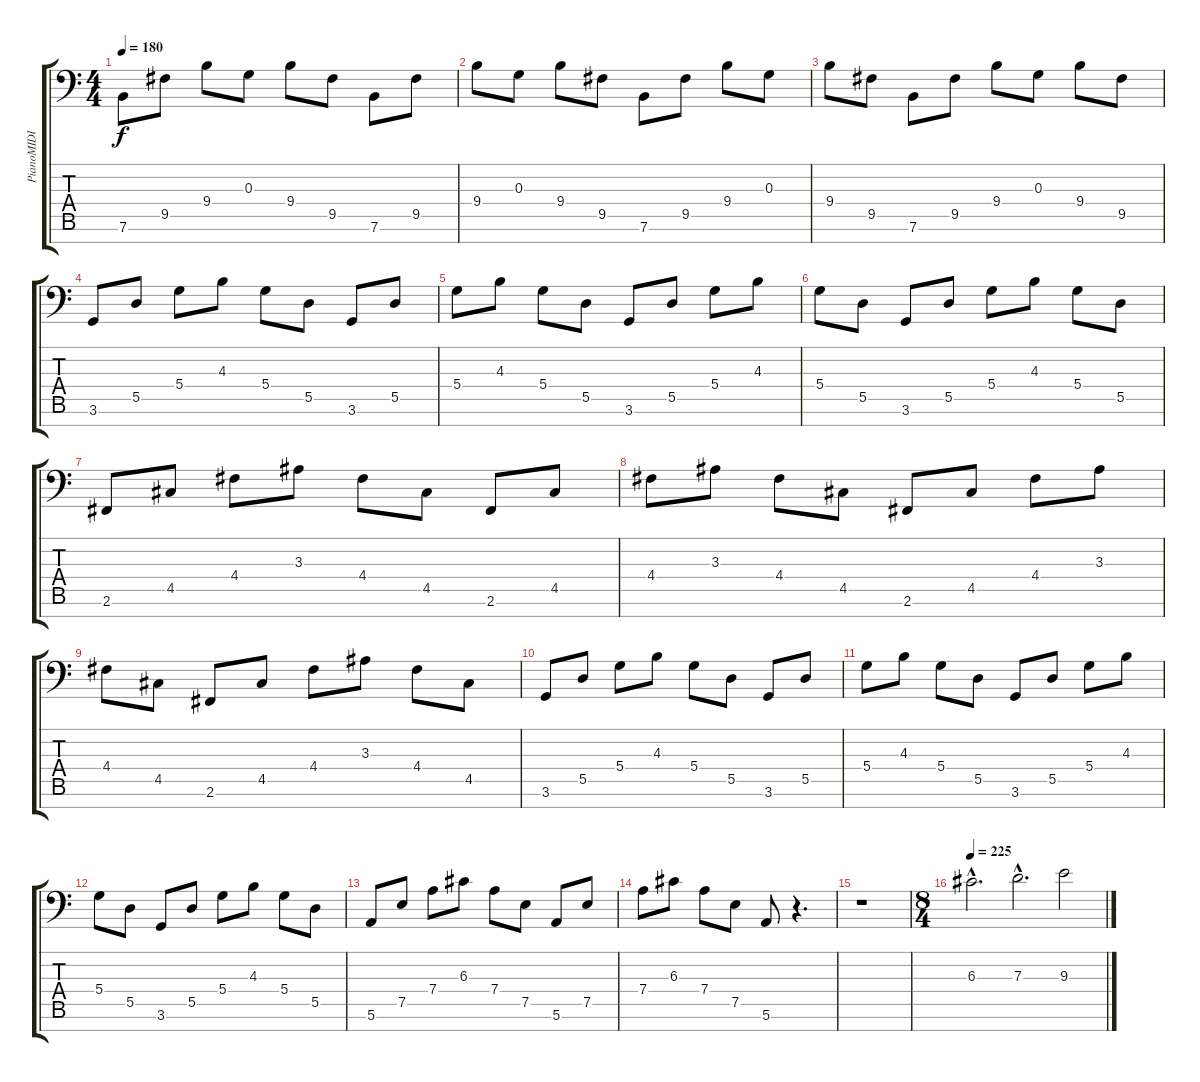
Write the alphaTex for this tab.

\track ("PianoMIDI" "PianoMIDI") {instrument acousticgrandpiano}
\staff {score tabs}
\tuning (E4 B3 G3 D3 A2 E2 C-1) {hide}
\ts (4 4)
\tempo 180
\clef f4
\ks c
7.6.8{dy f} 9.5.8 9.4.8 0.3.8 9.4.8 9.5.8 7.6.8 9.5.8 |
9.4.8 0.3.8 9.4.8 9.5.8 7.6.8 9.5.8 9.4.8 0.3.8 |
9.4.8 9.5.8 7.6.8 9.5.8 9.4.8 0.3.8 9.4.8 9.5.8 |
3.6.8 5.5.8 5.4.8 4.3.8 5.4.8 5.5.8 3.6.8 5.5.8 |
5.4.8 4.3.8 5.4.8 5.5.8 3.6.8 5.5.8 5.4.8 4.3.8 |
5.4.8 5.5.8 3.6.8 5.5.8 5.4.8 4.3.8 5.4.8 5.5.8 |
2.6.8 4.5.8 4.4.8 3.3.8 4.4.8 4.5.8 2.6.8 4.5.8 |
4.4.8 3.3.8 4.4.8 4.5.8 2.6.8 4.5.8 4.4.8 3.3.8 |
4.4.8 4.5.8 2.6.8 4.5.8 4.4.8 3.3.8 4.4.8 4.5.8 |
3.6.8 5.5.8 5.4.8 4.3.8 5.4.8 5.5.8 3.6.8 5.5.8 |
5.4.8 4.3.8 5.4.8 5.5.8 3.6.8 5.5.8 5.4.8 4.3.8 |
5.4.8 5.5.8 3.6.8 5.5.8 5.4.8 4.3.8 5.4.8 5.5.8 |
5.6.8 7.5.8 7.4.8 6.3.8 7.4.8 7.5.8 5.6.8 7.5.8 |
7.4.8 6.3.8 7.4.8 7.5.8 5.6.8 r.4{d} |
r.1 |
\ts (8 4)
\tempo 225
6.3{hac}.2{d} 7.3{hac}.2{d} 9.3.2
